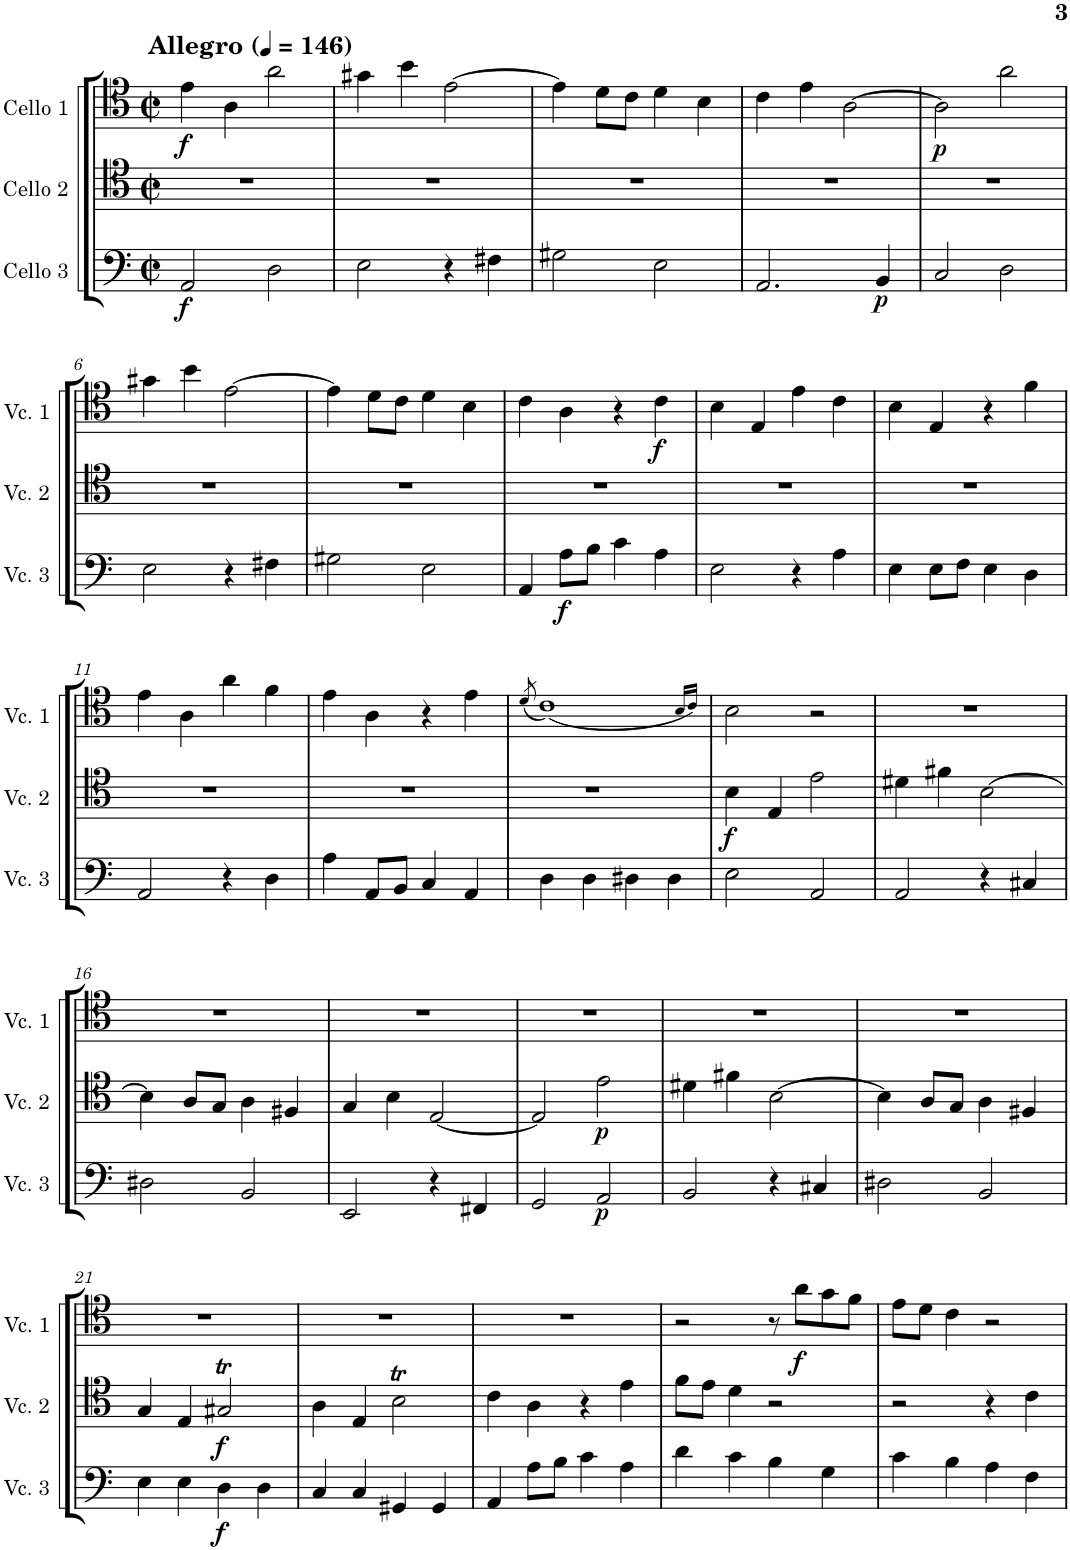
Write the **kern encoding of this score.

**kern	**dynam	**kern	**dynam	**kern	**dynam
*part3	*part3	*part2	*part2	*part1	*part1
*staff3	*staff3	*staff2	*staff2	*staff1	*staff1
*I"Cello 3	*	*I"Cello 2	*	*I"Cello 1	*
!!LO:PB:g=z
*clefF4	*	*clefC4	*	*clefC4	*
*k[]	*	*k[]	*	*k[]	*
*M2/2	*	*M2/2	*	*M2/2	*
*met(c|)	*	*met(c|)	*	*met(c|)	*
*MM146	*	*MM146	*	*MM146	*
=1	=1	=1	=1	=1	=1
!	!	!	!	!LO:TX:a:B:t=Allegro	!
!	!LO:DY:b	!	!	!	!LO:DY:b
2AA/	f	1r	.	4e\	f
.	.	.	.	4A\	.
2D\	.	.	.	2a\	.
=2	=2	=2	=2	=2	=2
2E\	.	1r	.	4g#X\	.
.	.	.	.	4b\	.
4r	.	.	.	[2e\	.
4F#X\	.	.	.	.	.
=3	=3	=3	=3	=3	=3
2G#X\	.	1r	.	4e\]	.
.	.	.	.	8d\L	.
.	.	.	.	8c\J	.
2E\	.	.	.	4d\	.
.	.	.	.	4B\	.
=4	=4	=4	=4	=4	=4
2.AA/	.	1r	.	4c\	.
.	.	.	.	4e\	.
.	.	.	.	[2A\	.
!	!LO:DY:b	!	!	!	!
4BB/	p	.	.	.	.
=5	=5	=5	=5	=5	=5
!	!	!	!	!	!LO:DY:b
2C/	.	1r	.	2A\]	p
2D\	.	.	.	2a\	.
!!LO:LB:g=z
=6	=6	=6	=6	=6	=6
2E\	.	1r	.	4g#X\	.
.	.	.	.	4b\	.
4r	.	.	.	[2e\	.
4F#X\	.	.	.	.	.
=7	=7	=7	=7	=7	=7
2G#X\	.	1r	.	4e\]	.
.	.	.	.	8d\L	.
.	.	.	.	8c\J	.
2E\	.	.	.	4d\	.
.	.	.	.	4B\	.
=8	=8	=8	=8	=8	=8
4AA/	.	1r	.	4c\	.
!	!LO:DY:b	!	!	!	!
8A\L	f	.	.	4A\	.
8B\J	.	.	.	.	.
4c\	.	.	.	4r	.
!	!	!	!	!	!LO:DY:b
4A\	.	.	.	4c\	f
=9	=9	=9	=9	=9	=9
2E\	.	1r	.	4B\	.
.	.	.	.	4E/	.
4r	.	.	.	4e\	.
4A\	.	.	.	4c\	.
=10	=10	=10	=10	=10	=10
4E\	.	1r	.	4B\	.
8E\L	.	.	.	4E/	.
8F\J	.	.	.	.	.
4E\	.	.	.	4r	.
4D\	.	.	.	4f\	.
!!LO:LB:g=z
=11	=11	=11	=11	=11	=11
2AA/	.	1r	.	4e\	.
.	.	.	.	4A\	.
4r	.	.	.	4a\	.
4D\	.	.	.	4f\	.
=12	=12	=12	=12	=12	=12
4A\	.	1r	.	4e\	.
8AA/L	.	.	.	4A\	.
8BB/J	.	.	.	.	.
4C/	.	.	.	4r	.
4AA/	.	.	.	4e\	.
=13	=13	=13	=13	=13	=13
.	.	.	.	(8qd/	.
4D\	.	1r	.	(<1c)	.
4D\	.	.	.	.	.
4D#X\	.	.	.	.	.
4D#\	.	.	.	.	.
.	.	.	.	16qB/LL	.
.	.	.	.	16qc/JJ)	.
=14	=14	=14	=14	=14	=14
!	!	!	!LO:DY:b	!	!
2E\	.	4B\	f	2B\	.
.	.	4E/	.	.	.
2AA/	.	2e\	.	2r	.
=15	=15	=15	=15	=15	=15
2AA/	.	4d#X\	.	1r	.
.	.	4f#X\	.	.	.
4r	.	[2B\	.	.	.
4C#X/	.	.	.	.	.
!!LO:LB:g=z
=16	=16	=16	=16	=16	=16
2D#X\	.	4B\]	.	1r	.
.	.	8A/L	.	.	.
.	.	8G/J	.	.	.
2BB/	.	4A\	.	.	.
.	.	4F#X/	.	.	.
=17	=17	=17	=17	=17	=17
2EE/	.	4G/	.	1r	.
.	.	4B\	.	.	.
4r	.	[2E/	.	.	.
4FF#X/	.	.	.	.	.
=18	=18	=18	=18	=18	=18
2GG/	.	2E/]	.	1r	.
!	!LO:DY:b	!	!LO:DY:b	!	!
2AA/	p	2e\	p	.	.
=19	=19	=19	=19	=19	=19
2BB/	.	4d#X\	.	1r	.
.	.	4f#X\	.	.	.
4r	.	[2B\	.	.	.
4C#X/	.	.	.	.	.
=20	=20	=20	=20	=20	=20
2D#X\	.	4B\]	.	1r	.
.	.	8A/L	.	.	.
.	.	8G/J	.	.	.
2BB/	.	4A\	.	.	.
.	.	4F#X/	.	.	.
!!LO:LB:g=z
=21	=21	=21	=21	=21	=21
4E\	.	4G/	.	1r	.
4E\	.	4E/	.	.	.
!	!LO:DY:b	!	!LO:DY:b	!	!
4D\	f	2G#Xt/	f	.	.
4D\	.	.	.	.	.
=22	=22	=22	=22	=22	=22
4C/	.	4A\	.	1r	.
4C/	.	4E/	.	.	.
4GG#X/	.	2Bt\	.	.	.
4GG#/	.	.	.	.	.
=23	=23	=23	=23	=23	=23
4AA/	.	4c\	.	1r	.
8A\L	.	4A\	.	.	.
8B\J	.	.	.	.	.
4c\	.	4r	.	.	.
4A\	.	4e\	.	.	.
=24	=24	=24	=24	=24	=24
4d\	.	8f\L	.	2r	.
.	.	8e\J	.	.	.
4c\	.	4d\	.	.	.
4B\	.	2r	.	8r	.
!	!	!	!	!	!LO:DY:b
.	.	.	.	8a\L	f
4G\	.	.	.	8g\	.
.	.	.	.	8f\J	.
=25	=25	=25	=25	=25	=25
4c\	.	2r	.	8e\L	.
.	.	.	.	8d\J	.
4B\	.	.	.	4c\	.
4A\	.	4r	.	2r	.
4F\	.	4c\	.	.	.
=	=	=	=	=	=
*-	*-	*-	*-	*-	*-
